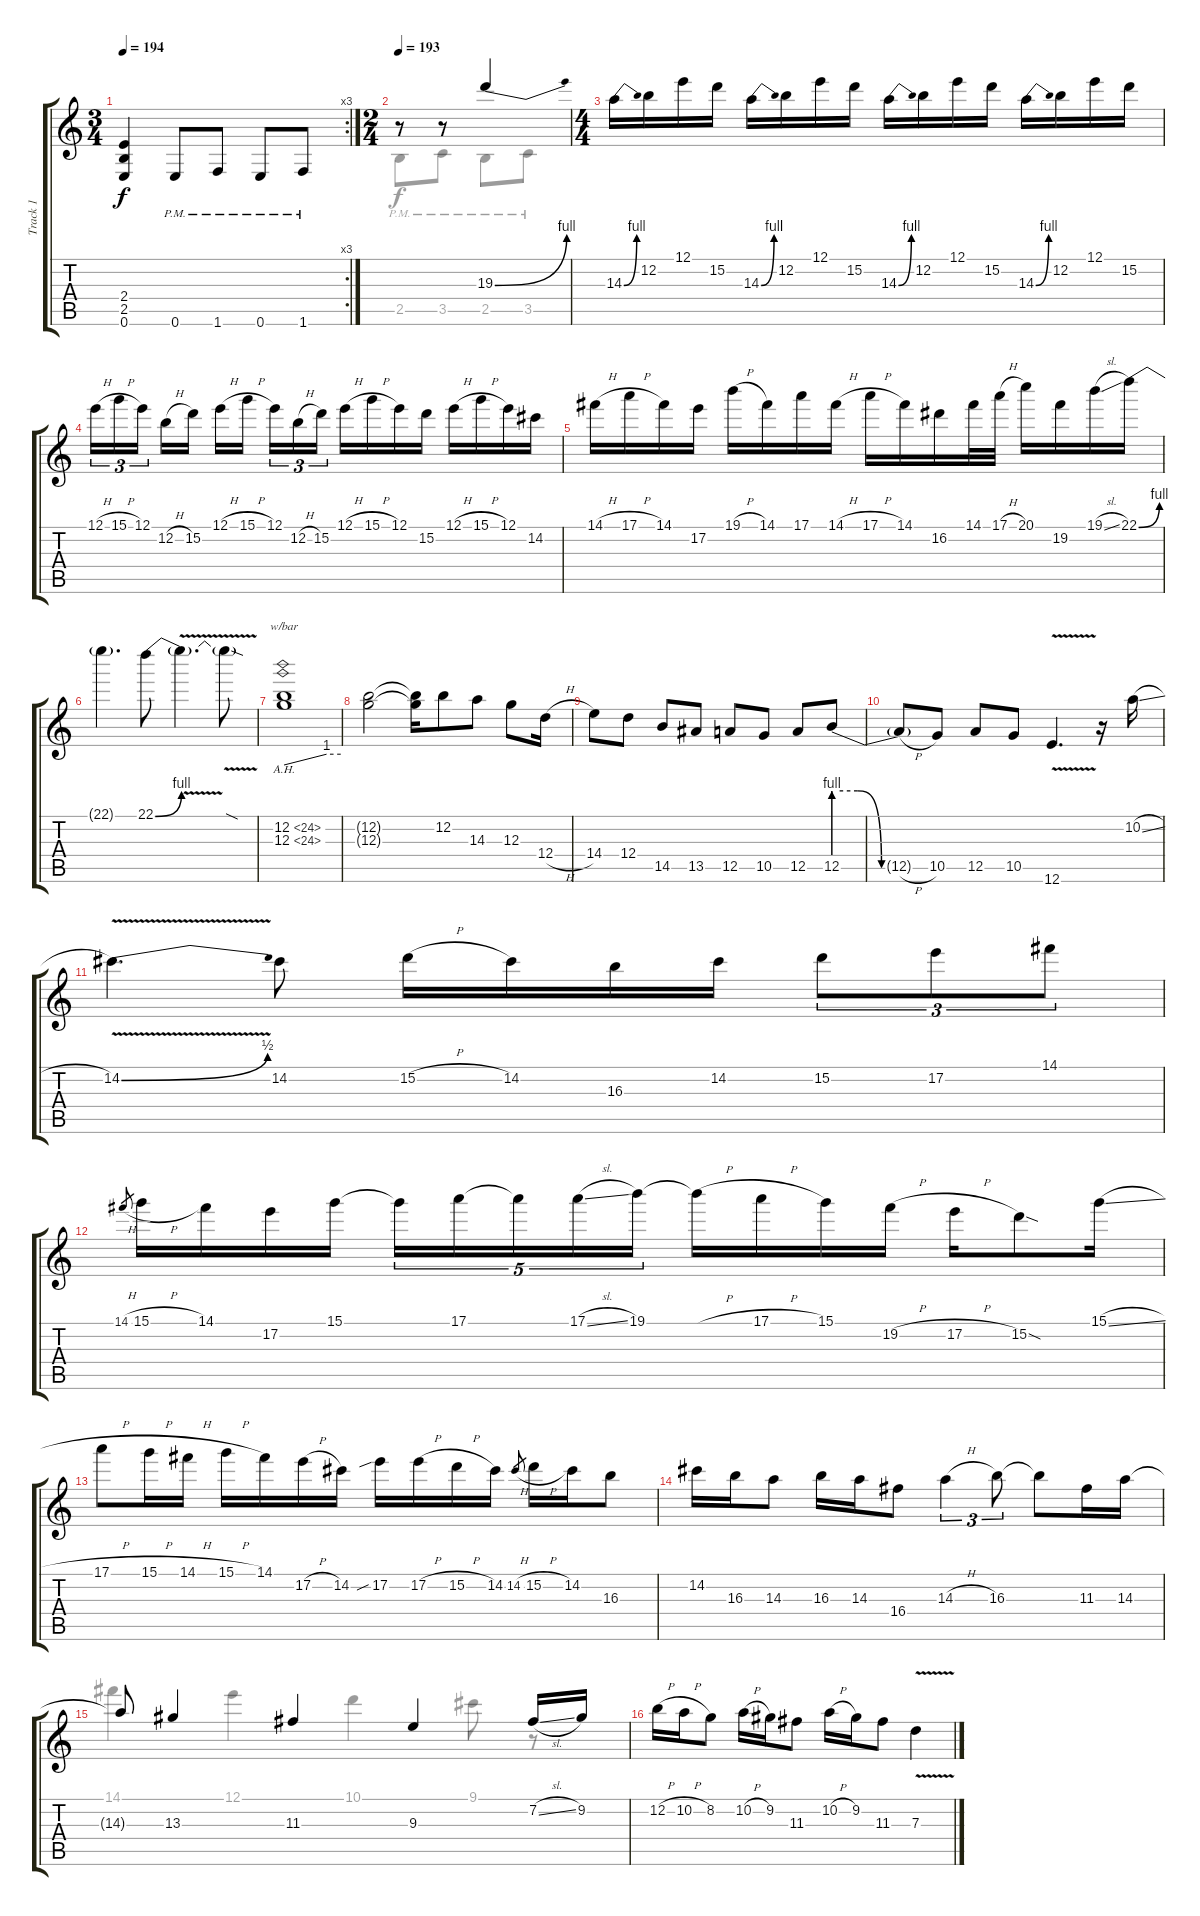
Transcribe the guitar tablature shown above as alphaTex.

\track ("Track 1" "Track 1") {instrument distortionguitar}
\staff {score tabs}
\tuning (E4 B3 G3 D3 A2 E2) {hide}
\voice
\rc 3
\ts (3 4)
\tempo 194
\clef g2
\ks c
(2.4 2.5 0.6).4{dy f} 0.6{pm}.8 1.6{pm}.8 0.6{pm}.8 1.6{pm}.8 |
\ts (2 4)
\tempo 193
r.8 r.8 19.3{be (bend 0 0 60 4)}.4 |
\ts (4 4)
14.3{be (bend 0 0 60 4)}.16 12.2.16 12.1.16 15.2.16 14.3{be (bend 0 0 60 4)}.16 12.2.16 12.1.16 15.2.16 14.3{be (bend 0 0 60 4)}.16 12.2.16 12.1.16 15.2.16 14.3{be (bend 0 0 60 4)}.16 12.2.16 12.1.16 15.2.16 |
12.1{h}.16{tu (3 2)} 15.1{h}.16{tu (3 2)} 12.1.16{tu (3 2) beam splitsecondary} 12.2{h}.16 15.2.16 12.1{h}.16 15.1{h}.16{beam splitsecondary} 12.1.16{tu (3 2)} 12.2{h}.16{tu (3 2)} 15.2.16{tu (3 2)} 12.1{h}.16 15.1{h}.16 12.1.16 15.2.16 12.1{h}.16 15.1{h}.16 12.1.16 14.2.16 |
14.1{h}.16 17.1{h}.16 14.1.16 17.2.16 19.1{h}.16 14.1.16 17.1.16 14.1{h}.16 17.1{h}.16 14.1.16 16.2.16 14.1.32 17.1{h}.32 20.1.16 19.2.16 19.1{sl}.16 22.1{be (bend 0 0 60 4)}.16 |
22.1{t}.4{d} 22.1{be (bend 0 0 60 4)}.8 22.1{v t}.4{d} 22.1{v sod t}.8 |
(12.2{ah 12} 12.3{ah 12}).1{tbe (custom default 0 0 45 4 60 4)} |
(12.2{t} 12.3{t}).2 (12.2{t} 12.3{t}).16 12.2.8 14.3.8 12.3.8 12.4{h}.16 |
14.4.8 12.4.8 14.5.8 13.5.8 12.5.8 10.5.8 12.5.8 12.5{be (custom 0 4 15 4 30 0 60 0)}.8 |
12.5{h t}.8 10.5.8 12.5.8 10.5.8 12.6{v}.4{d} r.16 10.2{sl}.16 |
14.2{be (bend 0 0 60 2) v}.4{d} 14.2.8 15.2{h}.16 14.2.16 16.3.16 14.2.16 15.2.8{tu (3 2)} 17.2.8{tu (3 2)} 14.1.8{tu (3 2)} |
14.1{h}.8{gr} 15.1{h}.16 14.1.16 17.2.16 15.1.16 15.1{t}.16{tu (5 4)} 17.1.16{tu (5 4)} 17.1{t}.16{tu (5 4)} 17.1{sl}.16{tu (5 4)} 19.1.16{tu (5 4)} 19.1{h t}.16 17.1{h}.16 15.1.16 19.2{h}.16 17.2{h}.16 15.2{sod}.8 15.1{sl}.16 |
17.1{h}.8 15.1{h}.16 14.1{h}.16 15.1{h}.16 14.1.16 17.2{h}.16 14.2.16 17.2{sib}.16 17.2{h}.16 15.2{h}.16 14.2.16 14.2{h}.8{gr} 15.2{h}.16 14.2.16 16.3.8 |
14.2.16 16.3.16 14.3.8 16.3.16 14.3.16 16.4.8 14.3{h}.4{tu (3 2)} 16.3.8{tu (3 2)} 16.3{t}.8 11.3.16 14.3.16 |
14.3{t}.8 13.3.4 11.3.4 9.3.4 7.2{sl}.16 9.2.16 |
12.2{h}.16 10.2{h}.16 8.2.8 10.2{h}.16 9.2.16 11.3.8 10.2{h}.16 9.2.16 11.3.8 7.3{v}.4
\voice
\clef g2
\ottava regular
\simile none
\ks c
|
2.5{pm}.8 3.5{pm}.8 2.5{pm}.8 3.5{pm}.8 |
|
|
|
|
|
|
|
|
|
|
|
|
14.1.4 12.1.4 10.1.4 9.1.8 r.8 |
